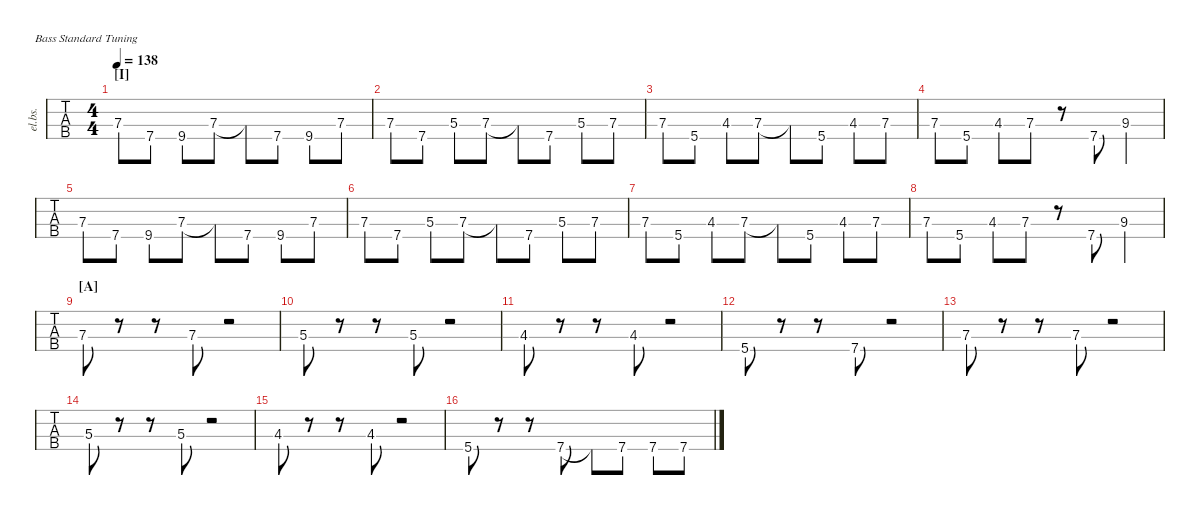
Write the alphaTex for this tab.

\defaultSystemsLayout 4
\hideDynamics
\bracketExtendMode nobrackets
\track ("Electric Bass" "el.bs.") {defaultSystemsLayout 4 instrument electricbassfinger}
\staff {tabs}
\tuning (G2 D2 A1 E1)
\ts (4 4)
\section ("I" "")
\tempo 138
\clef f4
\ks c
7.3.8{dy mf} 7.4.8 9.4{acc #}.8 7.3.8 7.3{t}.8 7.4.8 9.4{acc #}.8 7.3.8 |
7.3.8 7.4.8 5.3.8 7.3.8 7.3{t}.8 7.4.8 5.3.8 7.3.8 |
7.3.8 5.4.8 4.3{acc #}.8 7.3.8 7.3{t}.8 5.4.8 4.3{acc #}.8 7.3.8 |
7.3.8 5.4.8 4.3{acc #}.8 7.3.8 r.8 7.4.8 9.3{acc #}.4 |
7.3.8 7.4.8 9.4{acc #}.8 7.3.8 7.3{t}.8 7.4.8 9.4{acc #}.8 7.3.8 |
7.3.8 7.4.8 5.3.8 7.3.8 7.3{t}.8 7.4.8 5.3.8 7.3.8 |
7.3.8 5.4.8 4.3{acc #}.8 7.3.8 7.3{t}.8 5.4.8 4.3{acc #}.8 7.3.8 |
7.3.8 5.4.8 4.3{acc #}.8 7.3.8 r.8 7.4.8 9.3{acc #}.4 |
\section ("A" "")
7.3.8 r.8 r.8 7.3.8 r.2 |
5.3.8 r.8 r.8 5.3.8 r.2 |
4.3{acc #}.8 r.8 r.8 4.3{acc #}.8 r.2 |
5.4.8 r.8 r.8 7.4.8 r.2 |
7.3.8 r.8 r.8 7.3.8 r.2 |
5.3.8 r.8 r.8 5.3.8 r.2 |
4.3{acc #}.8 r.8 r.8 4.3{acc #}.8 r.2 |
5.4.8 r.8 r.8 7.4.8 7.4{t}.8 7.4.8 7.4.8 7.4.8
